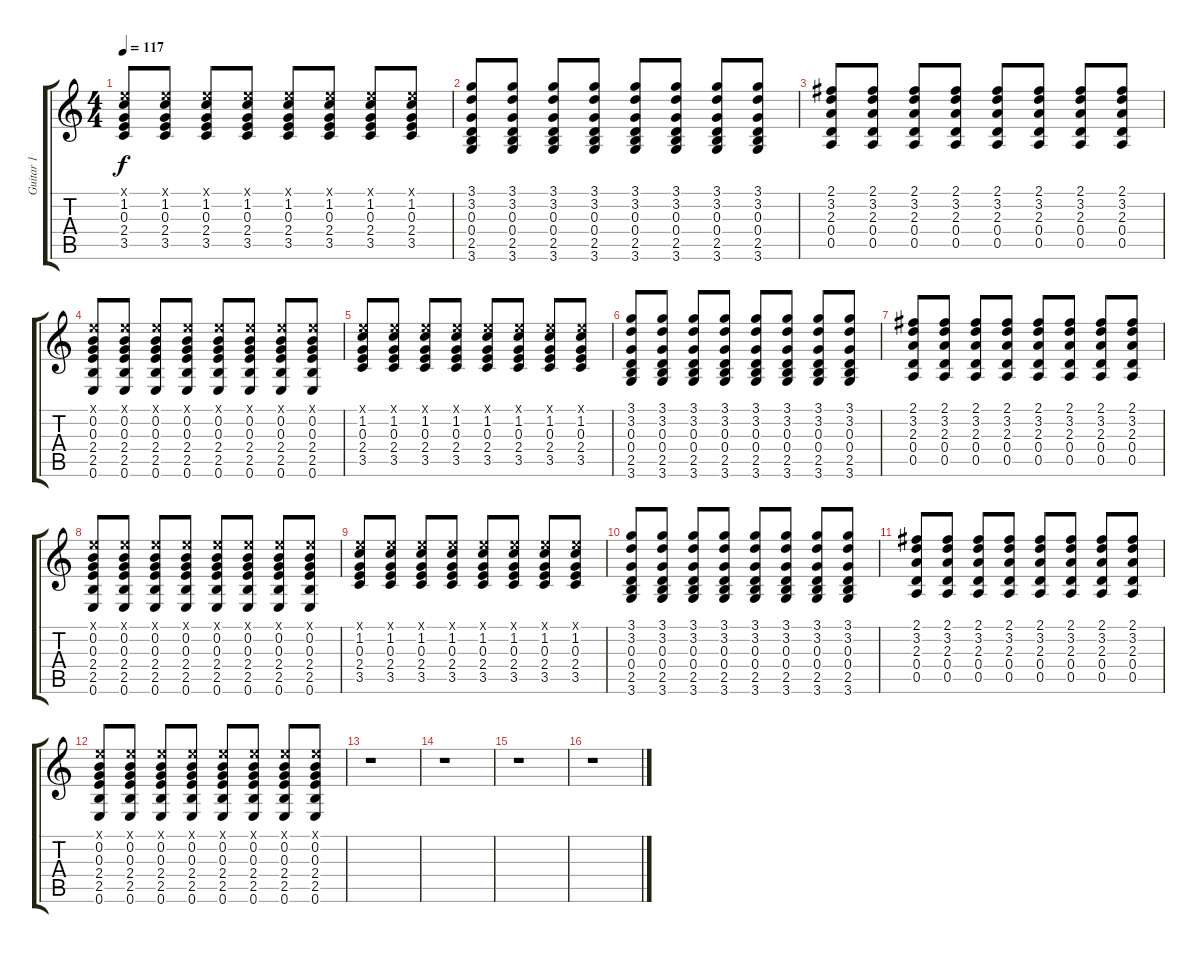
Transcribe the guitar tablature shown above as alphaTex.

\track ("Guitar 1" "Guitar 1") {instrument overdrivenguitar}
\staff {score tabs}
\tuning (E4 B3 G3 D3 A2 E2) {hide}
\ts (4 4)
\tempo 117
\clef g2
\ks c
(0.1{x} 1.2 0.3 2.4 3.5).8{dy f} (0.1{x} 1.2 0.3 2.4 3.5).8 (0.1{x} 1.2 0.3 2.4 3.5).8 (0.1{x} 1.2 0.3 2.4 3.5).8 (0.1{x} 1.2 0.3 2.4 3.5).8 (0.1{x} 1.2 0.3 2.4 3.5).8 (0.1{x} 1.2 0.3 2.4 3.5).8 (0.1{x} 1.2 0.3 2.4 3.5).8 |
(3.1 3.2 0.3 0.4 2.5 3.6).8 (3.1 3.2 0.3 0.4 2.5 3.6).8 (3.1 3.2 0.3 0.4 2.5 3.6).8 (3.1 3.2 0.3 0.4 2.5 3.6).8 (3.1 3.2 0.3 0.4 2.5 3.6).8 (3.1 3.2 0.3 0.4 2.5 3.6).8 (3.1 3.2 0.3 0.4 2.5 3.6).8 (3.1 3.2 0.3 0.4 2.5 3.6).8 |
(2.1 3.2 2.3 0.4 0.5).8 (2.1 3.2 2.3 0.4 0.5).8 (2.1 3.2 2.3 0.4 0.5).8 (2.1 3.2 2.3 0.4 0.5).8 (2.1 3.2 2.3 0.4 0.5).8 (2.1 3.2 2.3 0.4 0.5).8 (2.1 3.2 2.3 0.4 0.5).8 (2.1 3.2 2.3 0.4 0.5).8 |
(0.1{x} 0.2 0.3 2.4 2.5 0.6).8 (0.1{x} 0.2 0.3 2.4 2.5 0.6).8 (0.1{x} 0.2 0.3 2.4 2.5 0.6).8 (0.1{x} 0.2 0.3 2.4 2.5 0.6).8 (0.1{x} 0.2 0.3 2.4 2.5 0.6).8 (0.1{x} 0.2 0.3 2.4 2.5 0.6).8 (0.1{x} 0.2 0.3 2.4 2.5 0.6).8 (0.1{x} 0.2 0.3 2.4 2.5 0.6).8 |
(0.1{x} 1.2 0.3 2.4 3.5).8{volume 10} (0.1{x} 1.2 0.3 2.4 3.5).8 (0.1{x} 1.2 0.3 2.4 3.5).8 (0.1{x} 1.2 0.3 2.4 3.5).8 (0.1{x} 1.2 0.3 2.4 3.5).8 (0.1{x} 1.2 0.3 2.4 3.5).8 (0.1{x} 1.2 0.3 2.4 3.5).8 (0.1{x} 1.2 0.3 2.4 3.5).8 |
(3.1 3.2 0.3 0.4 2.5 3.6).8 (3.1 3.2 0.3 0.4 2.5 3.6).8 (3.1 3.2 0.3 0.4 2.5 3.6).8 (3.1 3.2 0.3 0.4 2.5 3.6).8 (3.1 3.2 0.3 0.4 2.5 3.6).8 (3.1 3.2 0.3 0.4 2.5 3.6).8 (3.1 3.2 0.3 0.4 2.5 3.6).8 (3.1 3.2 0.3 0.4 2.5 3.6).8 |
(2.1 3.2 2.3 0.4 0.5).8 (2.1 3.2 2.3 0.4 0.5).8 (2.1 3.2 2.3 0.4 0.5).8 (2.1 3.2 2.3 0.4 0.5).8 (2.1 3.2 2.3 0.4 0.5).8 (2.1 3.2 2.3 0.4 0.5).8 (2.1 3.2 2.3 0.4 0.5).8 (2.1 3.2 2.3 0.4 0.5).8 |
(0.1{x} 0.2 0.3 2.4 2.5 0.6).8 (0.1{x} 0.2 0.3 2.4 2.5 0.6).8 (0.1{x} 0.2 0.3 2.4 2.5 0.6).8 (0.1{x} 0.2 0.3 2.4 2.5 0.6).8 (0.1{x} 0.2 0.3 2.4 2.5 0.6).8 (0.1{x} 0.2 0.3 2.4 2.5 0.6).8 (0.1{x} 0.2 0.3 2.4 2.5 0.6).8 (0.1{x} 0.2 0.3 2.4 2.5 0.6).8 |
(0.1{x} 1.2 0.3 2.4 3.5).8 (0.1{x} 1.2 0.3 2.4 3.5).8 (0.1{x} 1.2 0.3 2.4 3.5).8 (0.1{x} 1.2 0.3 2.4 3.5).8 (0.1{x} 1.2 0.3 2.4 3.5).8 (0.1{x} 1.2 0.3 2.4 3.5).8 (0.1{x} 1.2 0.3 2.4 3.5).8 (0.1{x} 1.2 0.3 2.4 3.5).8 |
(3.1 3.2 0.3 0.4 2.5 3.6).8 (3.1 3.2 0.3 0.4 2.5 3.6).8 (3.1 3.2 0.3 0.4 2.5 3.6).8 (3.1 3.2 0.3 0.4 2.5 3.6).8 (3.1 3.2 0.3 0.4 2.5 3.6).8 (3.1 3.2 0.3 0.4 2.5 3.6).8 (3.1 3.2 0.3 0.4 2.5 3.6).8 (3.1 3.2 0.3 0.4 2.5 3.6).8 |
(2.1 3.2 2.3 0.4 0.5).8 (2.1 3.2 2.3 0.4 0.5).8 (2.1 3.2 2.3 0.4 0.5).8 (2.1 3.2 2.3 0.4 0.5).8 (2.1 3.2 2.3 0.4 0.5).8 (2.1 3.2 2.3 0.4 0.5).8 (2.1 3.2 2.3 0.4 0.5).8 (2.1 3.2 2.3 0.4 0.5).8 |
(0.1{x} 0.2 0.3 2.4 2.5 0.6).8 (0.1{x} 0.2 0.3 2.4 2.5 0.6).8 (0.1{x} 0.2 0.3 2.4 2.5 0.6).8 (0.1{x} 0.2 0.3 2.4 2.5 0.6).8 (0.1{x} 0.2 0.3 2.4 2.5 0.6).8 (0.1{x} 0.2 0.3 2.4 2.5 0.6).8 (0.1{x} 0.2 0.3 2.4 2.5 0.6).8 (0.1{x} 0.2 0.3 2.4 2.5 0.6).8 |
r.1 |
r.1 |
r.1 |
r.1
